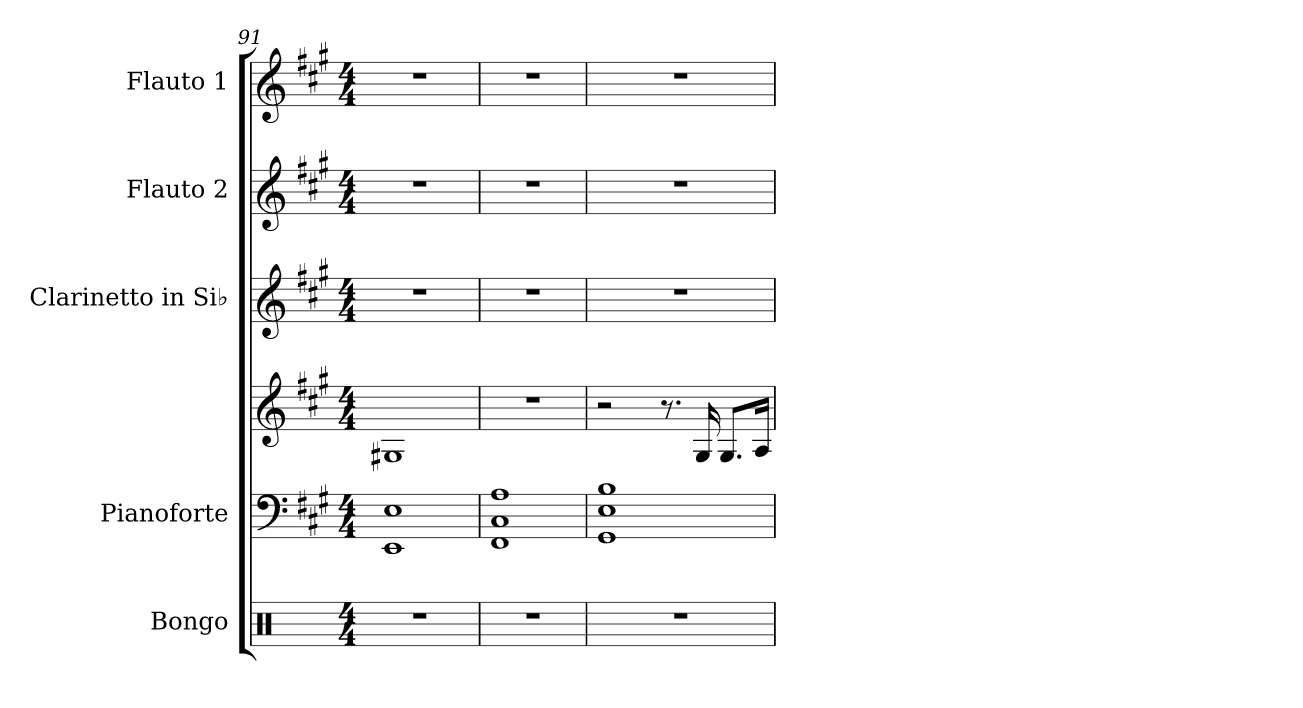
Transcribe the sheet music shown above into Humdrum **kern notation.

**kern	**kern	**kern	**kern	**kern	**kern
*part5	*part4	*part4	*part3	*part2	*part1
*staff6	*staff5	*staff4	*staff3	*staff2	*staff1
*I"Bongo	*I"Pianoforte	*	*I"Clarinetto in Si♭	*I"Flauto 2	*I"Flauto 1
*I'Bon.	*I'Pf.	*	*I'Cl. Si♭	*I'Fl.2	*I'Fl.1
!!LO:PB:g=z
*clefX	*clefF4	*clefG2	*clefG2	*clefG2	*clefG2
*	*	*	*ITrd1c2	*	*
*k[]	*k[f#c#g#]	*k[f#c#g#]	*k[f#]	*k[f#c#g#]	*k[f#c#g#]
*M4/4	*M4/4	*M4/4	*M4/4	*M4/4	*M4/4
=91	=91	=91	=91	=91	=91
1r	1EE 1E	1G#X	1r	1r	1r
=92	=92	=92	=92	=92	=92
1r	1FF# 1C# 1A	1r	1r	1r	1r
=93	=93	=93	=93	=93	=93
1r	1GG# 1E 1B	2r	1r	1r	1r
.	.	8.r	.	.	.
.	.	16G#/	.	.	.
.	.	8.G#/L	.	.	.
.	.	16A/Jk	.	.	.
=	=	=	=	=	=
*-	*-	*-	*-	*-	*-
